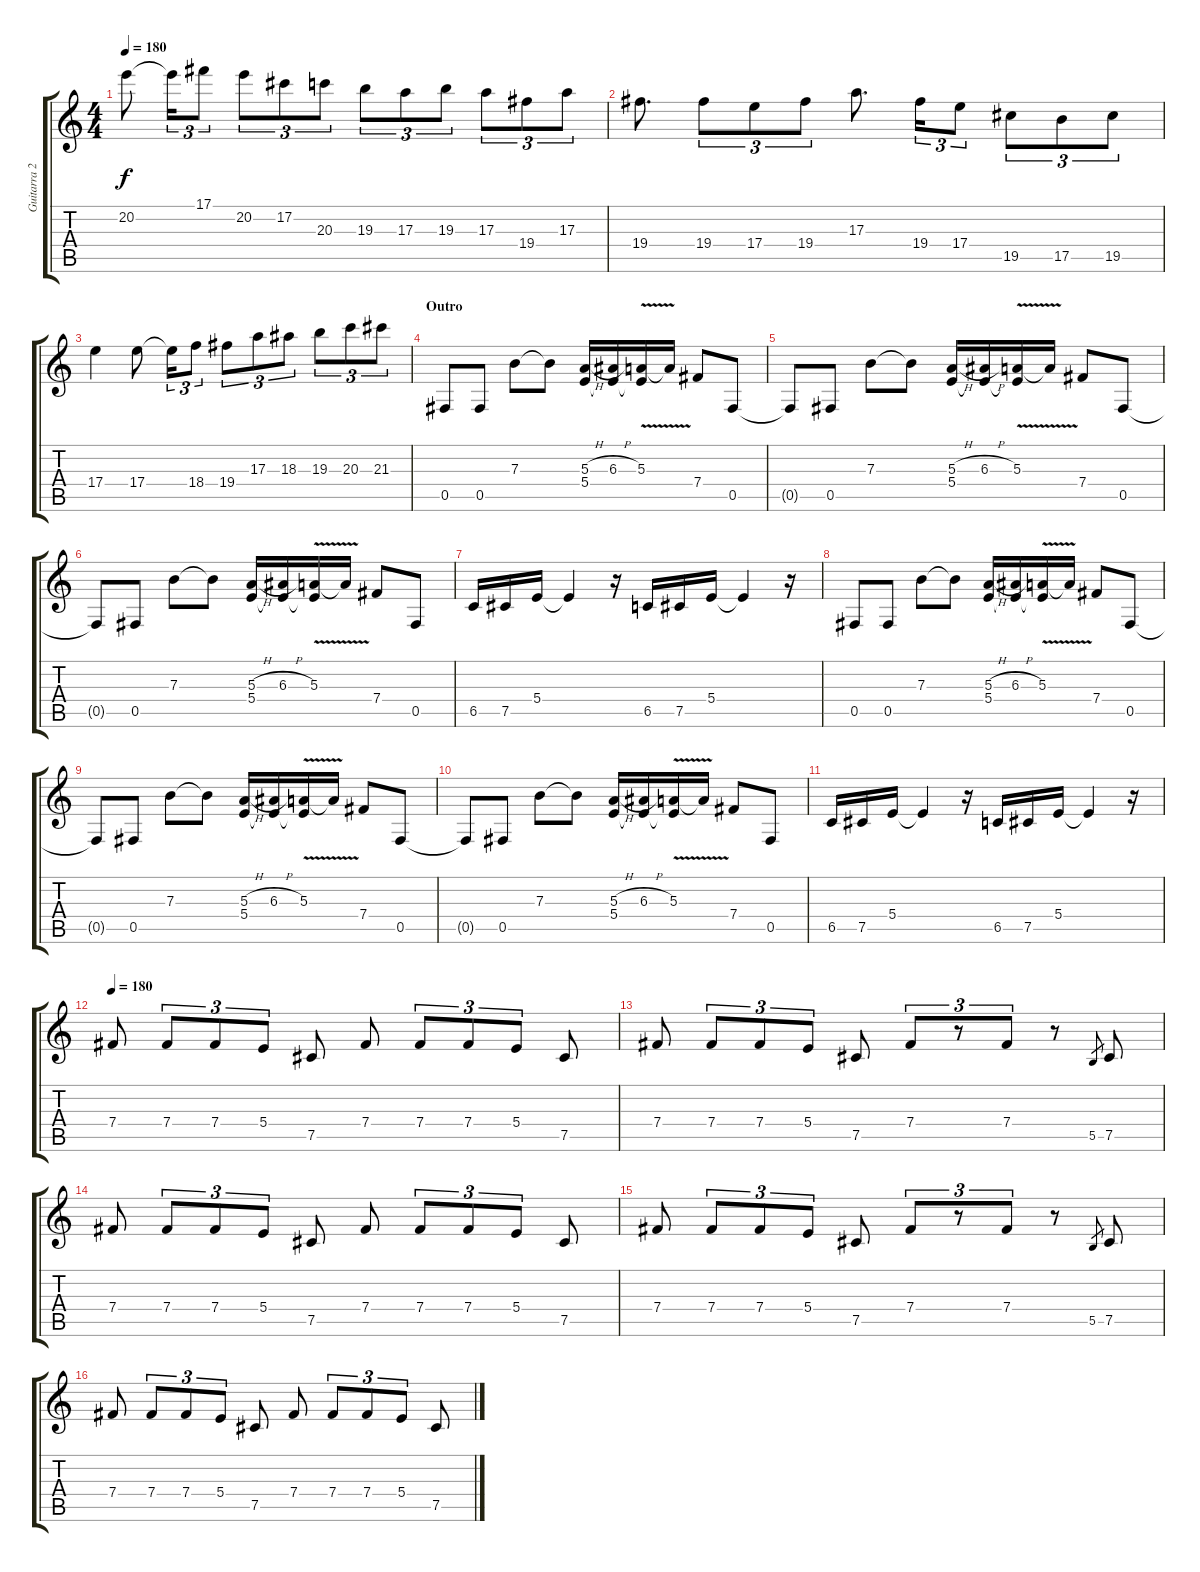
\track ("Guitarra 2" "Guitarra 2") {instrument overdrivenguitar}
\staff {score tabs}
\tuning (Db4 Ab3 E3 B2 Gb2 Db2) {hide}
\ts (4 4)
\tempo 180
\clef g2
\ks c
20.2{t}.8{dy f} 20.2{t}.16{tu (3 2)} 17.1.8{tu (3 2)} 20.2.8{tu (3 2)} 17.2.8{tu (3 2)} 20.3.8{tu (3 2)} 19.3.8{tu (3 2)} 17.3.8{tu (3 2)} 19.3.8{tu (3 2)} 17.3.8{tu (3 2)} 19.4.8{tu (3 2)} 17.3.8{tu (3 2)} |
19.4.8{d} 19.4.8{tu (3 2)} 17.4.8{tu (3 2)} 19.4.8{tu (3 2)} 17.3.8{d} 19.4.16{tu (3 2)} 17.4.8{tu (3 2)} 19.5.8{tu (3 2)} 17.5.8{tu (3 2)} 19.5.8{tu (3 2)} |
17.4.4 17.4.8 17.4{t}.16{tu (3 2)} 18.4.8{tu (3 2)} 19.4.8{tu (3 2)} 17.3.8{tu (3 2)} 18.3.8{tu (3 2)} 19.3.8{tu (3 2)} 20.3.8{tu (3 2)} 21.3.8{tu (3 2)} |
\section ("" "Outro")
0.5.8 0.5.8 7.3.8 7.3{t}.8 (5.3{h} 5.4).16 (6.3{h} 5.4{t}).16 (5.3{v} 5.4{t}).16 5.3{t}.16 7.4.8 0.5.8 |
0.5{t}.8 0.5.8 7.3.8 7.3{t}.8 (5.3{h} 5.4).16 (6.3{h} 5.4{t}).16 (5.3{v} 5.4{t}).16 5.3{t}.16 7.4.8 0.5.8 |
0.5{t}.8 0.5.8 7.3.8 7.3{t}.8 (5.3{h} 5.4).16 (6.3{h} 5.4{t}).16 (5.3{v} 5.4{t}).16 5.3{t}.16 7.4.8 0.5.8 |
6.5.16 7.5.16 5.4.16 5.4{t}.4 r.16 6.5.16 7.5.16 5.4.16 5.4{t}.4 r.16 |
0.5.8 0.5.8 7.3.8 7.3{t}.8 (5.3{h} 5.4).16 (6.3{h} 5.4{t}).16 (5.3{v} 5.4{t}).16 5.3{t}.16 7.4.8 0.5.8 |
0.5{t}.8 0.5.8 7.3.8 7.3{t}.8 (5.3{h} 5.4).16 (6.3{h} 5.4{t}).16 (5.3{v} 5.4{t}).16 5.3{t}.16 7.4.8 0.5.8 |
0.5{t}.8 0.5.8 7.3.8 7.3{t}.8 (5.3{h} 5.4).16 (6.3{h} 5.4{t}).16 (5.3{v} 5.4{t}).16 5.3{t}.16 7.4.8 0.5.8 |
6.5.16 7.5.16 5.4.16 5.4{t}.4 r.16 6.5.16 7.5.16 5.4.16 5.4{t}.4 r.16 |
\tempo 180
7.4.8{balance 3} 7.4.8{tu (3 2)} 7.4.8{tu (3 2)} 5.4.8{tu (3 2)} 7.5.8 7.4.8 7.4.8{tu (3 2)} 7.4.8{tu (3 2)} 5.4.8{tu (3 2)} 7.5.8 |
7.4.8 7.4.8{tu (3 2)} 7.4.8{tu (3 2)} 5.4.8{tu (3 2)} 7.5.8 7.4.8{tu (3 2)} r.8{tu (3 2)} 7.4.8{tu (3 2)} r.8 5.5.8{gr} 7.5.8 |
7.4.8 7.4.8{tu (3 2)} 7.4.8{tu (3 2)} 5.4.8{tu (3 2)} 7.5.8 7.4.8 7.4.8{tu (3 2)} 7.4.8{tu (3 2)} 5.4.8{tu (3 2)} 7.5.8 |
7.4.8 7.4.8{tu (3 2)} 7.4.8{tu (3 2)} 5.4.8{tu (3 2)} 7.5.8 7.4.8{tu (3 2)} r.8{tu (3 2)} 7.4.8{tu (3 2)} r.8 5.5.8{gr} 7.5.8 |
7.4.8 7.4.8{tu (3 2)} 7.4.8{tu (3 2)} 5.4.8{tu (3 2)} 7.5.8 7.4.8 7.4.8{tu (3 2)} 7.4.8{tu (3 2)} 5.4.8{tu (3 2)} 7.5.8
